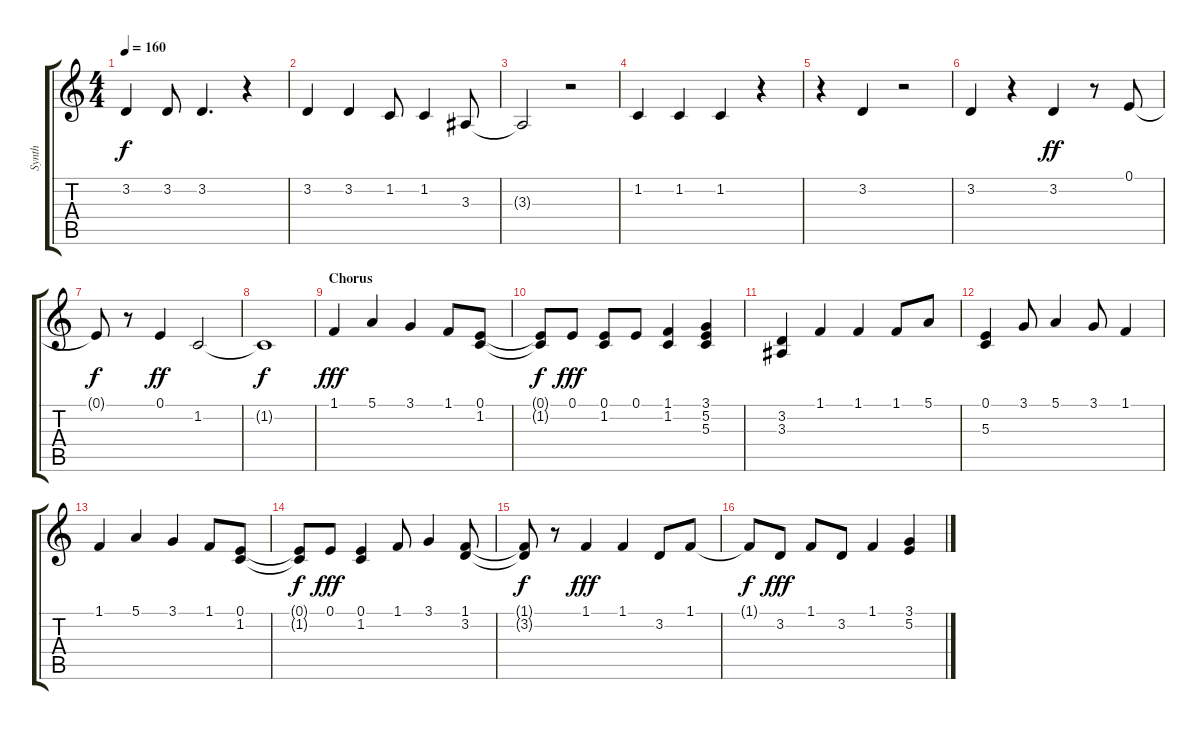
\track ("Synth" "Synth") {instrument dulcimer}
\staff {score tabs}
\tuning (E4 B3 G3 D3 A2 E2) {hide}
\ts (4 4)
\tempo 160
\clef g2
\ks c
3.2.4{dy f} 3.2.8 3.2.4{d} r.4 |
3.2.4 3.2.4 1.2.8 1.2.4 3.3.8 |
3.3{t}.2 r.2 |
1.2.4 1.2.4 1.2.4 r.4 |
r.4 3.2.4 r.2 |
3.2.4 r.4 3.2.4{dy ff} r.8 0.1.8 |
0.1{t}.8{dy f} r.8 0.1.4{dy ff} 1.2.2 |
1.2{t}.1{dy f} |
\section ("" "Chorus")
1.1.4{dy fff} 5.1.4 3.1.4 1.1.8 (0.1 1.2).8 |
(0.1{t} 1.2{t}).8{dy f} 0.1.8{dy fff} (0.1 1.2).8 0.1.8 (1.1 1.2).4 (3.1 5.2 5.3).4 |
(3.2 3.3).4 1.1.4 1.1.4 1.1.8 5.1.8 |
(0.1 5.3).4 3.1.8 5.1.4 3.1.8 1.1.4 |
1.1.4 5.1.4 3.1.4 1.1.8 (0.1 1.2).8 |
(0.1{t} 1.2{t}).8{dy f} 0.1.8{dy fff} (0.1 1.2).4 1.1.8 3.1.4 (1.1 3.2).8 |
(1.1{t} 3.2{t}).8{dy f} r.8 1.1.4{dy fff} 1.1.4 3.2.8 1.1.8 |
1.1{t}.8{dy f} 3.2.8{dy fff} 1.1.8 3.2.8 1.1.4 (3.1 5.2).4
